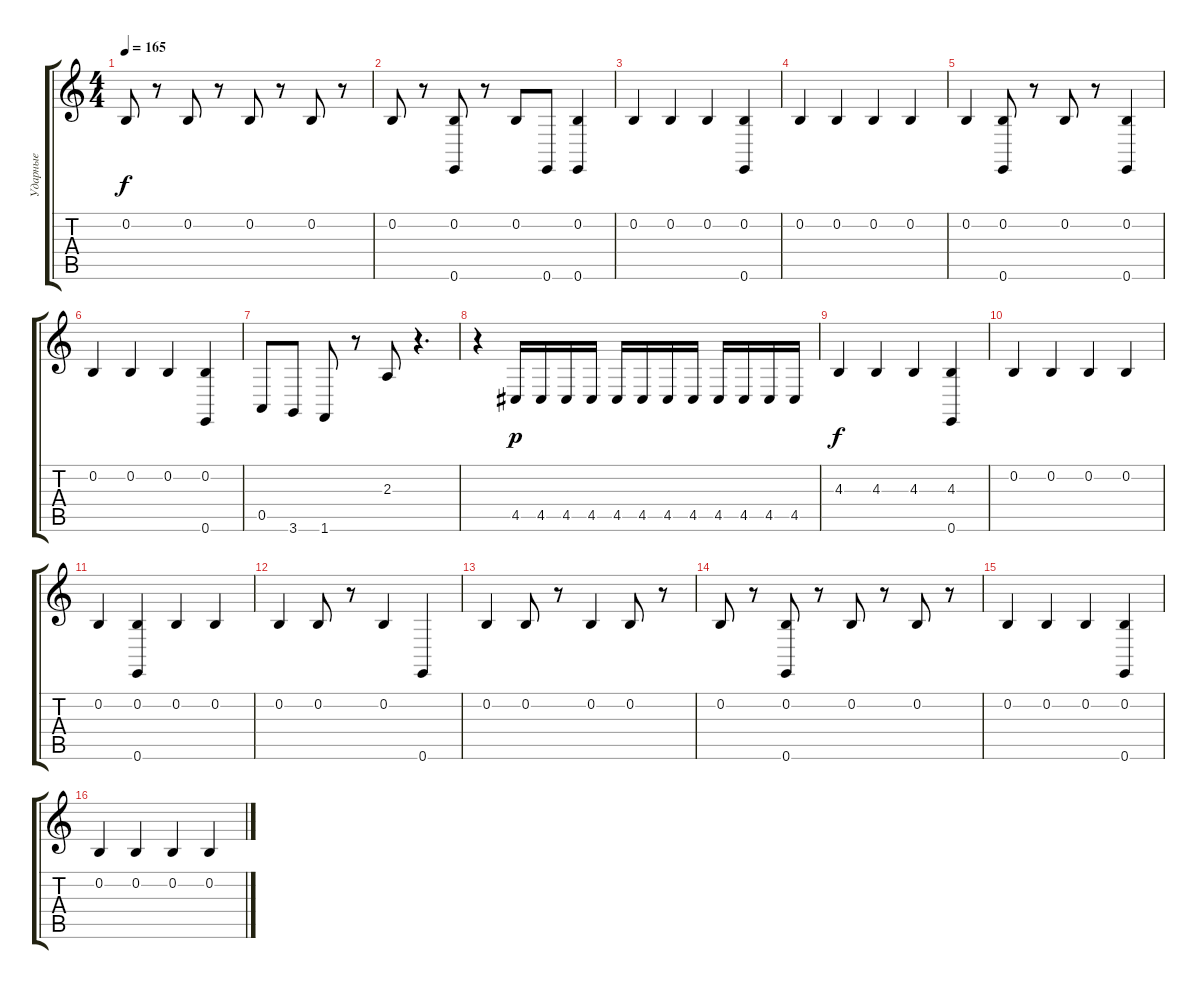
\track ("Ударные" "Ударные") {instrument acousticgrandpiano}
\staff {score tabs}
\tuning (E4 B3 G3 D3 A2 E2) {hide}
\ts (4 4)
\tempo 165
\clef g2
\ks c
0.2.8{dy f} r.8 0.2.8 r.8 0.2.8 r.8 0.2.8 r.8 |
0.2.8 r.8 (0.2 0.6).8 r.8 0.2.8 0.6.8 (0.2 0.6).4 |
0.2.4 0.2.4 0.2.4 (0.2 0.6).4 |
0.2.4 0.2.4 0.2.4 0.2.4 |
0.2.4 (0.2 0.6).8 r.8 0.2.8 r.8 (0.2 0.6).4 |
0.2.4 0.2.4 0.2.4 (0.2 0.6).4 |
0.5.8 3.6.8 1.6.8 r.8 2.3.8 r.4{d} |
r.4 4.5.16{dy p} 4.5.16 4.5.16 4.5.16 4.5.16 4.5.16 4.5.16 4.5.16 4.5.16 4.5.16 4.5.16 4.5.16 |
4.3.4{dy f} 4.3.4 4.3.4 (4.3 0.6).4 |
0.2.4 0.2.4 0.2.4 0.2.4 |
0.2.4 (0.2 0.6).4 0.2.4 0.2.4 |
0.2.4 0.2.8 r.8 0.2.4 0.6.4 |
0.2.4 0.2.8 r.8 0.2.4 0.2.8 r.8 |
0.2.8 r.8 (0.2 0.6).8 r.8 0.2.8 r.8 0.2.8 r.8 |
0.2.4 0.2.4 0.2.4 (0.2 0.6).4 |
0.2.4 0.2.4 0.2.4 0.2.4
